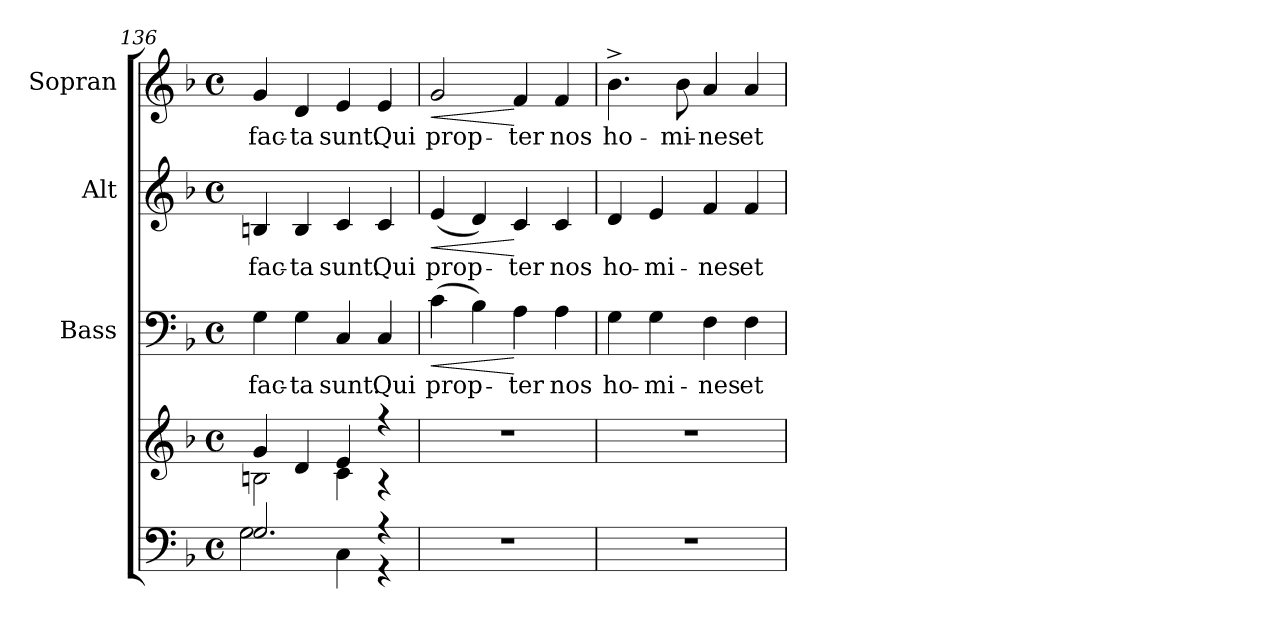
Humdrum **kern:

**kern	**kern	**kern	**text	**dynam	**kern	**text	**dynam	**kern	**text	**dynam
*part4	*part4	*part3	*part3	*part3	*part2	*part2	*part2	*part1	*part1	*part1
*staff5	*staff4	*staff3	*staff3	*staff3	*staff2	*staff2	*staff2	*staff1	*staff1	*staff1
*	*	*I"Bass	*	*	*I"Alt	*	*	*I"Sopran	*	*
*	*	*I'B.	*	*	*I'A.	*	*	*I'S.	*	*
*clefF4	*clefG2	*clefF4	*	*	*clefG2	*	*	*clefG2	*	*
*k[b-]	*k[b-]	*k[b-]	*	*	*k[b-]	*	*	*k[b-]	*	*
*F:	*F:	*F:	*	*	*F:	*	*	*F:	*	*
*M4/4	*M4/4	*M4/4	*	*	*M4/4	*	*	*M4/4	*	*
*met(c)	*met(c)	*met(c)	*	*	*met(c)	*	*	*met(c)	*	*
=136	=136	=136	=136	=136	=136	=136	=136	=136	=136	=136
*^	*^	*	*	*	*	*	*	*	*	*
!	!	!	!	!	!LO:LY:b	!	!	!LO:LY:b	!	!	!LO:LY:b	!
2.G/	2G\	4g/	2Bn\	4G\	fac-	.	4Bn/	fac-	.	4g/	fac-	.
!	!	!	!	!	!LO:LY:b	!	!	!LO:LY:b	!	!	!LO:LY:b	!
.	.	4d/	.	4G\	-ta	.	4B/	-ta	.	4d/	-ta	.
!	!	!	!	!	!LO:LY:b	!	!	!LO:LY:b	!	!	!LO:LY:b	!
.	4C\	4e/	4c\	4C/	sunt.	.	4c/	sunt.	.	4e/	sunt.	.
!	!	!	!	!	!LO:LY:b	!	!	!LO:LY:b	!	!	!LO:LY:b	!
4r	4r	4r	4r	4C/	Qui	.	4c/	Qui	.	4e/	Qui	.
=137	=137	=137	=137	=137	=137	=137	=137	=137	=137	=137	=137	=137
!	!	!	!	!	!LO:LY:b	!LO:HP:b	!	!LO:LY:b	!LO:HP:b	!	!LO:LY:b	!LO:HP:b
*v	*v	*	*	*	*	*	*	*	*	*	*	*
*	*v	*v	*	*	*	*	*	*	*	*	*
1r	1r	(>4c\	prop-	<	(<4e/	prop-	<	2g/	prop-	<
.	.	4B-\)	.	.	4d/)	.	.	.	.	.
!	!	!	!LO:LY:b	!	!	!LO:LY:b	!	!	!LO:LY:b	!
.	.	4A\	-ter	[	4c/	-ter	[	4f/	-ter	[
!	!	!	!LO:LY:b	!	!	!LO:LY:b	!	!	!LO:LY:b	!
.	.	4A\	nos	.	4c/	nos	.	4f/	nos	.
=138	=138	=138	=138	=138	=138	=138	=138	=138	=138	=138
!	!	!	!LO:LY:b	!	!	!LO:LY:b	!	!	!LO:LY:b	!
1r	1r	4G\	ho-	.	4d/	ho-	.	4.b-^>\	ho-	.
!	!	!	!LO:LY:b	!	!	!LO:LY:b	!	!	!	!
.	.	4G\	-mi-	.	4e/	-mi-	.	.	.	.
!	!	!	!	!	!	!	!	!	!LO:LY:b	!
.	.	.	.	.	.	.	.	8b-\	-mi-	.
!	!	!	!LO:LY:b	!	!	!LO:LY:b	!	!	!LO:LY:b	!
.	.	4F\	-nes	.	4f/	-nes	.	4a/	-nes	.
!	!	!	!LO:LY:b	!	!	!LO:LY:b	!	!	!LO:LY:b	!
.	.	4F\	et	.	4f/	et	.	4a/	et	.
=	=	=	=	=	=	=	=	=	=	=
*-	*-	*-	*-	*-	*-	*-	*-	*-	*-	*-
